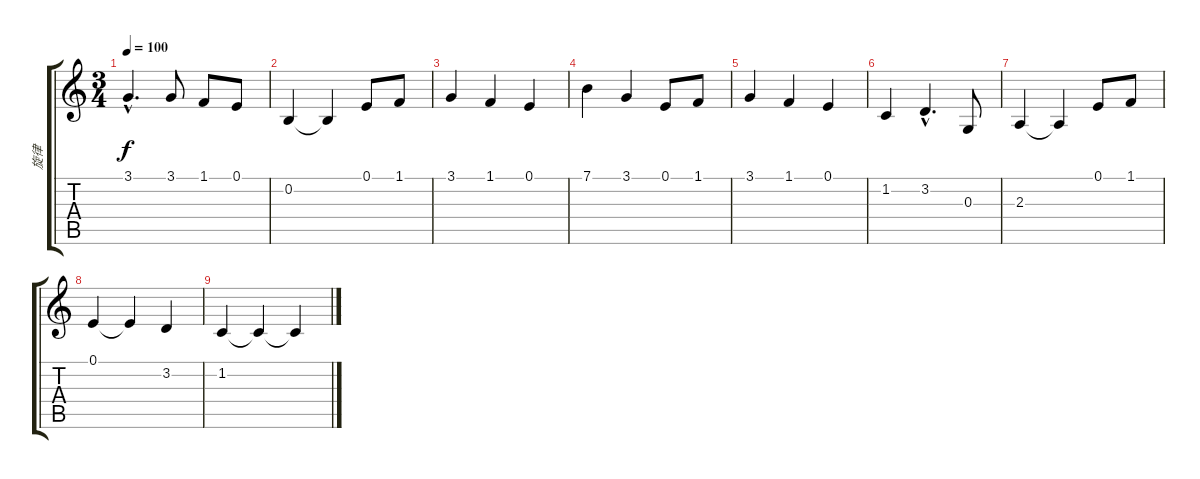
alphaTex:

\track ("旋律" "旋律") {instrument acousticgrandpiano}
\staff {score tabs}
\tuning (E4 B3 G3 D3 A2 E2) {hide}
\ts (3 4)
\tempo 100
\clef g2
\ks c
3.1{hac}.4{d dy f} 3.1.8 1.1.8 0.1.8 |
0.2.4 0.2{t}.4 0.1.8 1.1.8 |
3.1.4 1.1.4 0.1.4 |
7.1.4 3.1.4 0.1.8 1.1.8 |
3.1.4 1.1.4 0.1.4 |
1.2.4 3.2{hac}.4{d} 0.3.8 |
2.3.4 2.3{t}.4 0.1.8 1.1.8 |
0.1.4 0.1{t}.4 3.2.4 |
1.2.4 1.2{t}.4 1.2{t}.4
